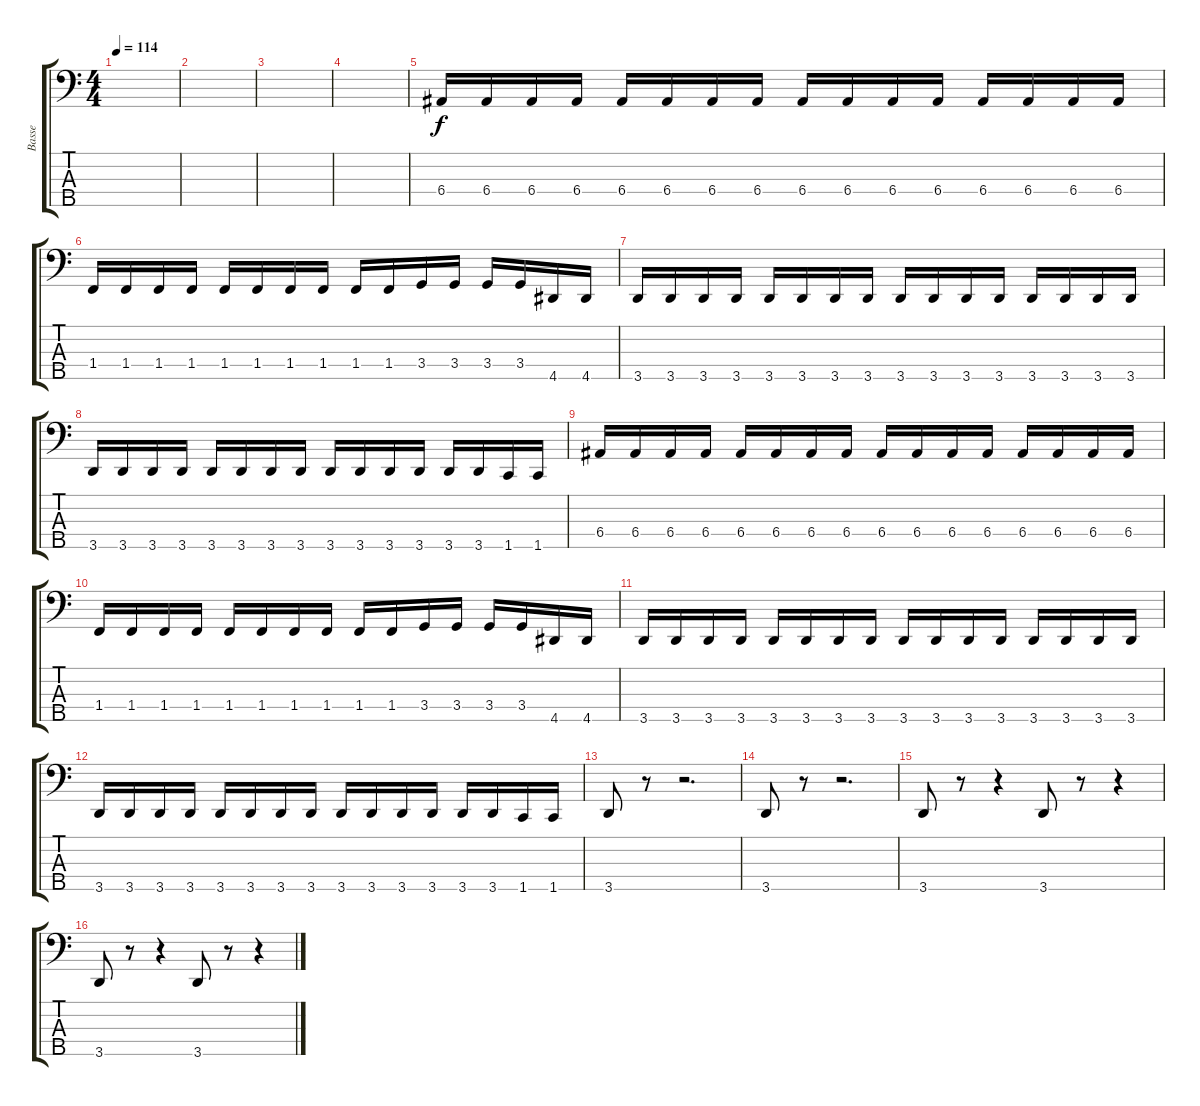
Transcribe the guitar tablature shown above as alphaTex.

\track ("Basse" "Basse") {instrument electricbasspick}
\staff {score tabs}
\tuning (G2 D2 A1 E1 B0) {hide}
\ts (4 4)
\tempo 114
\clef f4
\ks c
|
|
|
|
6.4.16 6.4.16 6.4.16 6.4.16 6.4.16 6.4.16 6.4.16 6.4.16 6.4.16 6.4.16 6.4.16 6.4.16 6.4.16 6.4.16 6.4.16 6.4.16 |
1.4.16 1.4.16 1.4.16 1.4.16 1.4.16 1.4.16 1.4.16 1.4.16 1.4.16 1.4.16 3.4.16 3.4.16 3.4.16 3.4.16 4.5.16 4.5.16 |
3.5.16 3.5.16 3.5.16 3.5.16 3.5.16 3.5.16 3.5.16 3.5.16 3.5.16 3.5.16 3.5.16 3.5.16 3.5.16 3.5.16 3.5.16 3.5.16 |
3.5.16 3.5.16 3.5.16 3.5.16 3.5.16 3.5.16 3.5.16 3.5.16 3.5.16 3.5.16 3.5.16 3.5.16 3.5.16 3.5.16 1.5.16 1.5.16 |
6.4.16 6.4.16 6.4.16 6.4.16 6.4.16 6.4.16 6.4.16 6.4.16 6.4.16 6.4.16 6.4.16 6.4.16 6.4.16 6.4.16 6.4.16 6.4.16 |
1.4.16 1.4.16 1.4.16 1.4.16 1.4.16 1.4.16 1.4.16 1.4.16 1.4.16 1.4.16 3.4.16 3.4.16 3.4.16 3.4.16 4.5.16 4.5.16 |
3.5.16 3.5.16 3.5.16 3.5.16 3.5.16 3.5.16 3.5.16 3.5.16 3.5.16 3.5.16 3.5.16 3.5.16 3.5.16 3.5.16 3.5.16 3.5.16 |
3.5.16 3.5.16 3.5.16 3.5.16 3.5.16 3.5.16 3.5.16 3.5.16 3.5.16 3.5.16 3.5.16 3.5.16 3.5.16 3.5.16 1.5.16 1.5.16 |
3.5.8 r.8 r.2{d} |
3.5.8 r.8 r.2{d} |
3.5.8 r.8 r.4 3.5.8 r.8 r.4 |
3.5.8 r.8 r.4 3.5.8 r.8 r.4
